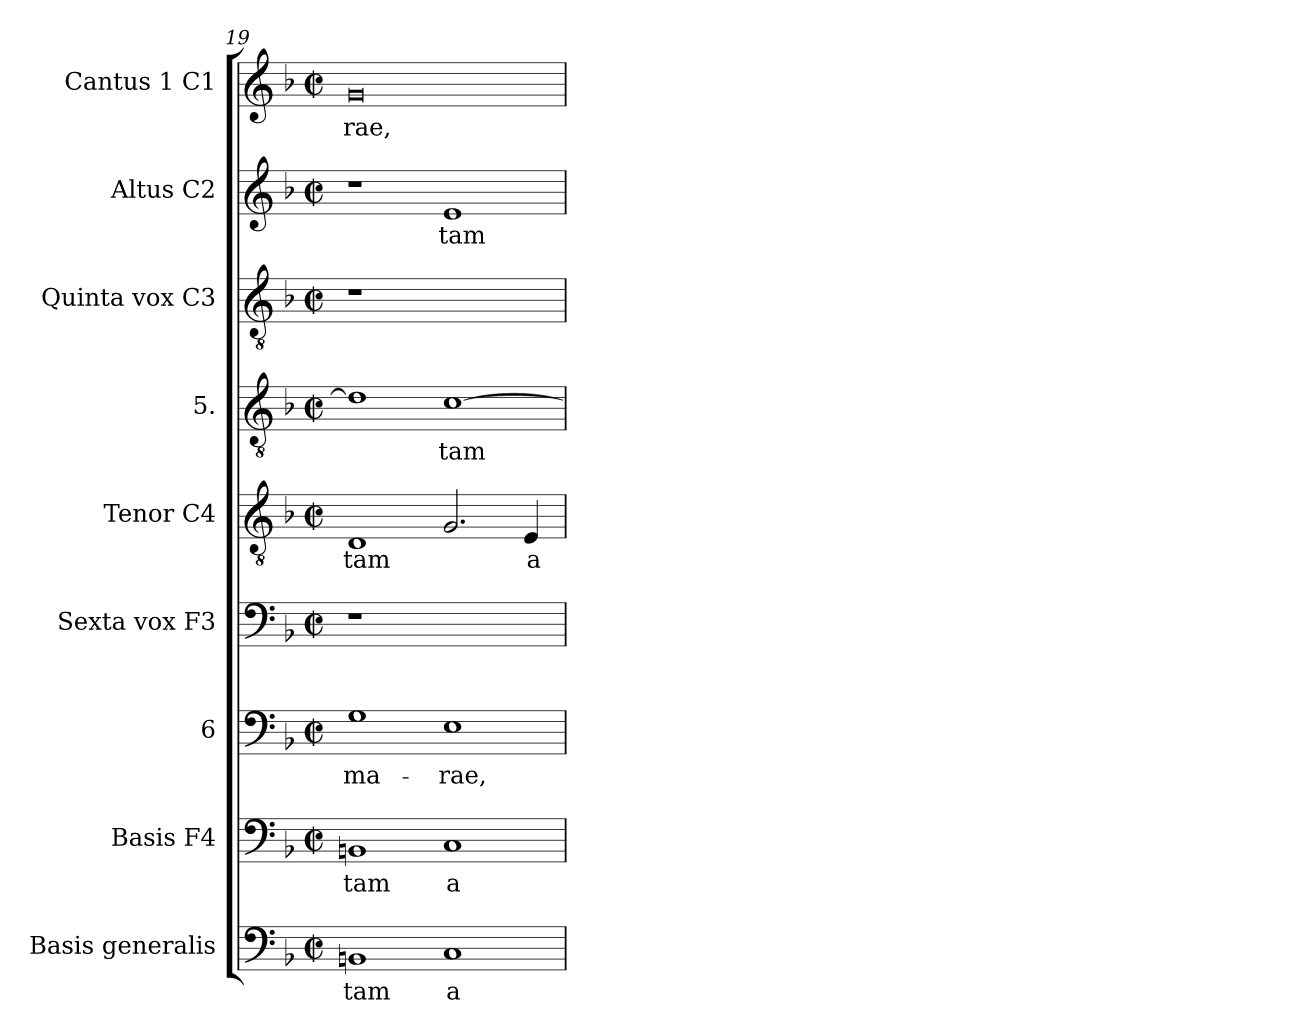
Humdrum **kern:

**kern	**text	**kern	**text	**kern	**text	**kern	**kern	**text	**kern	**text	**kern	**kern	**text	**kern	**text
*part9	*part9	*part8	*part8	*part7	*part7	*part6	*part5	*part5	*part4	*part4	*part3	*part2	*part2	*part1	*part1
*staff9	*staff9	*staff8	*staff8	*staff7	*staff7	*staff6	*staff5	*staff5	*staff4	*staff4	*staff3	*staff2	*staff2	*staff1	*staff1
*I"Basis  generalis	*	*I"Basis  F4	*	*I"6	*	*I"Sexta vox  F3	*I"Tenor  C4	*	*I"5.	*	*I"Quinta vox  C3	*I"Altus  C2	*	*I"Cantus 1  C1	*
*	*	*I'B	*	*	*	*	*I'T	*	*	*	*	*I'A	*	*I'C	*
*clefF4	*	*clefF4	*	*clefF4	*	*clefF4	*clefGv2	*	*clefGv2	*	*clefGv2	*clefG2	*	*clefG2	*
*k[b-]	*	*k[b-]	*	*k[b-]	*	*k[b-]	*k[b-]	*	*k[b-]	*	*k[b-]	*k[b-]	*	*k[b-]	*
*F:	*	*F:	*	*F:	*	*F:	*F:	*	*F:	*	*F:	*F:	*	*F:	*
*M2/2	*	*M2/2	*	*M2/2	*	*M2/2	*M2/2	*	*M2/2	*	*M2/2	*M2/2	*	*M2/2	*
*met(c|)	*	*met(c|)	*	*met(c|)	*	*met(c|)	*met(c|)	*	*met(c|)	*	*met(c|)	*met(c|)	*	*met(c|)	*
=19	=19	=19	=19	=19	=19	=19	=19	=19	=19	=19	=19	=19	=19	=19	=19
!	!LO:LY:a:cj	!	!LO:LY:b:cj	!	!LO:LY:b:cj	!	!	!LO:LY:b:cj	!	!LO:LY:b:cj	!	!	!	!	!LO:LY:b:cj
1BBn	tam	1BBn	tam	1G	-ma-	1r	1D	tam	1d]	.	1r	1r	.	0g	-rae,
!	!LO:LY:a:cj	!	!LO:LY:b:cj	!	!LO:LY:b:cj	!	!	!LO:LY:b:cj	!	!LO:LY:b:cj	!	!	!LO:LY:b:cj	!	!
1C	a-	1C	a-	1E	-rae,	1ryy	2.G/	.	[>1c	tam	1ryy	1e	tam	.	.
!	!	!	!	!	!	!	!	!LO:LY:b:cj	!	!	!	!	!	!	!
.	.	.	.	.	.	.	4E/	a-	.	.	.	.	.	.	.
=	=	=	=	=	=	=	=	=	=	=	=	=	=	=	=
*-	*-	*-	*-	*-	*-	*-	*-	*-	*-	*-	*-	*-	*-	*-	*-
